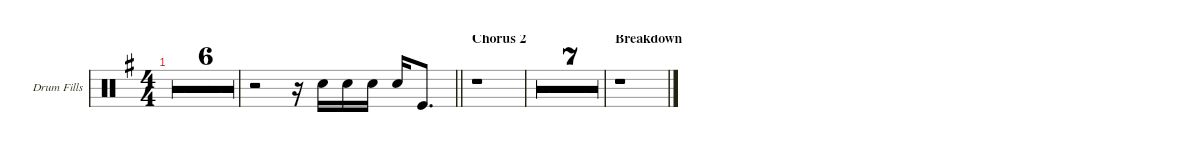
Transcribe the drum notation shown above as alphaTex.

\defaultSystemsLayout 4
\hideDynamics
\bracketExtendMode groupsimilarinstruments
\useSystemSignSeparator
\multiBarRest
\multiTrackTrackNamePolicy allsystems
\firstSystemTrackNameMode fullname
\firstSystemTrackNameOrientation horizontal
\otherSystemsTrackNameOrientation horizontal
\defaultBarNumberDisplay FirstOfSystem
\track ("Drum Fills" "Fills") {multiBarRest instrument percussion}
\staff {score}
\articulation defaults
\ts (4 4)
\tempo 110
\clef neutral
\ks g
r.1{dy f} |
r.1 |
r.1 |
r.1 |
r.1 |
r.1 |
\barLineRight lightlight
r.2 r.16 "Snare (hit) 2".16{dy mf} "Snare (hit) 2".16 "Snare (hit) 2".16 "Snare (hit) 2".16{dy f} "Kick (hit)".8{d} |
\section ("" "Chorus 2")
r.1 |
r.1 |
r.1 |
r.1 |
r.1 |
r.1 |
r.1 |
\barLineRight lightlight
r.1 |
\section ("" "Breakdown")
r.1
